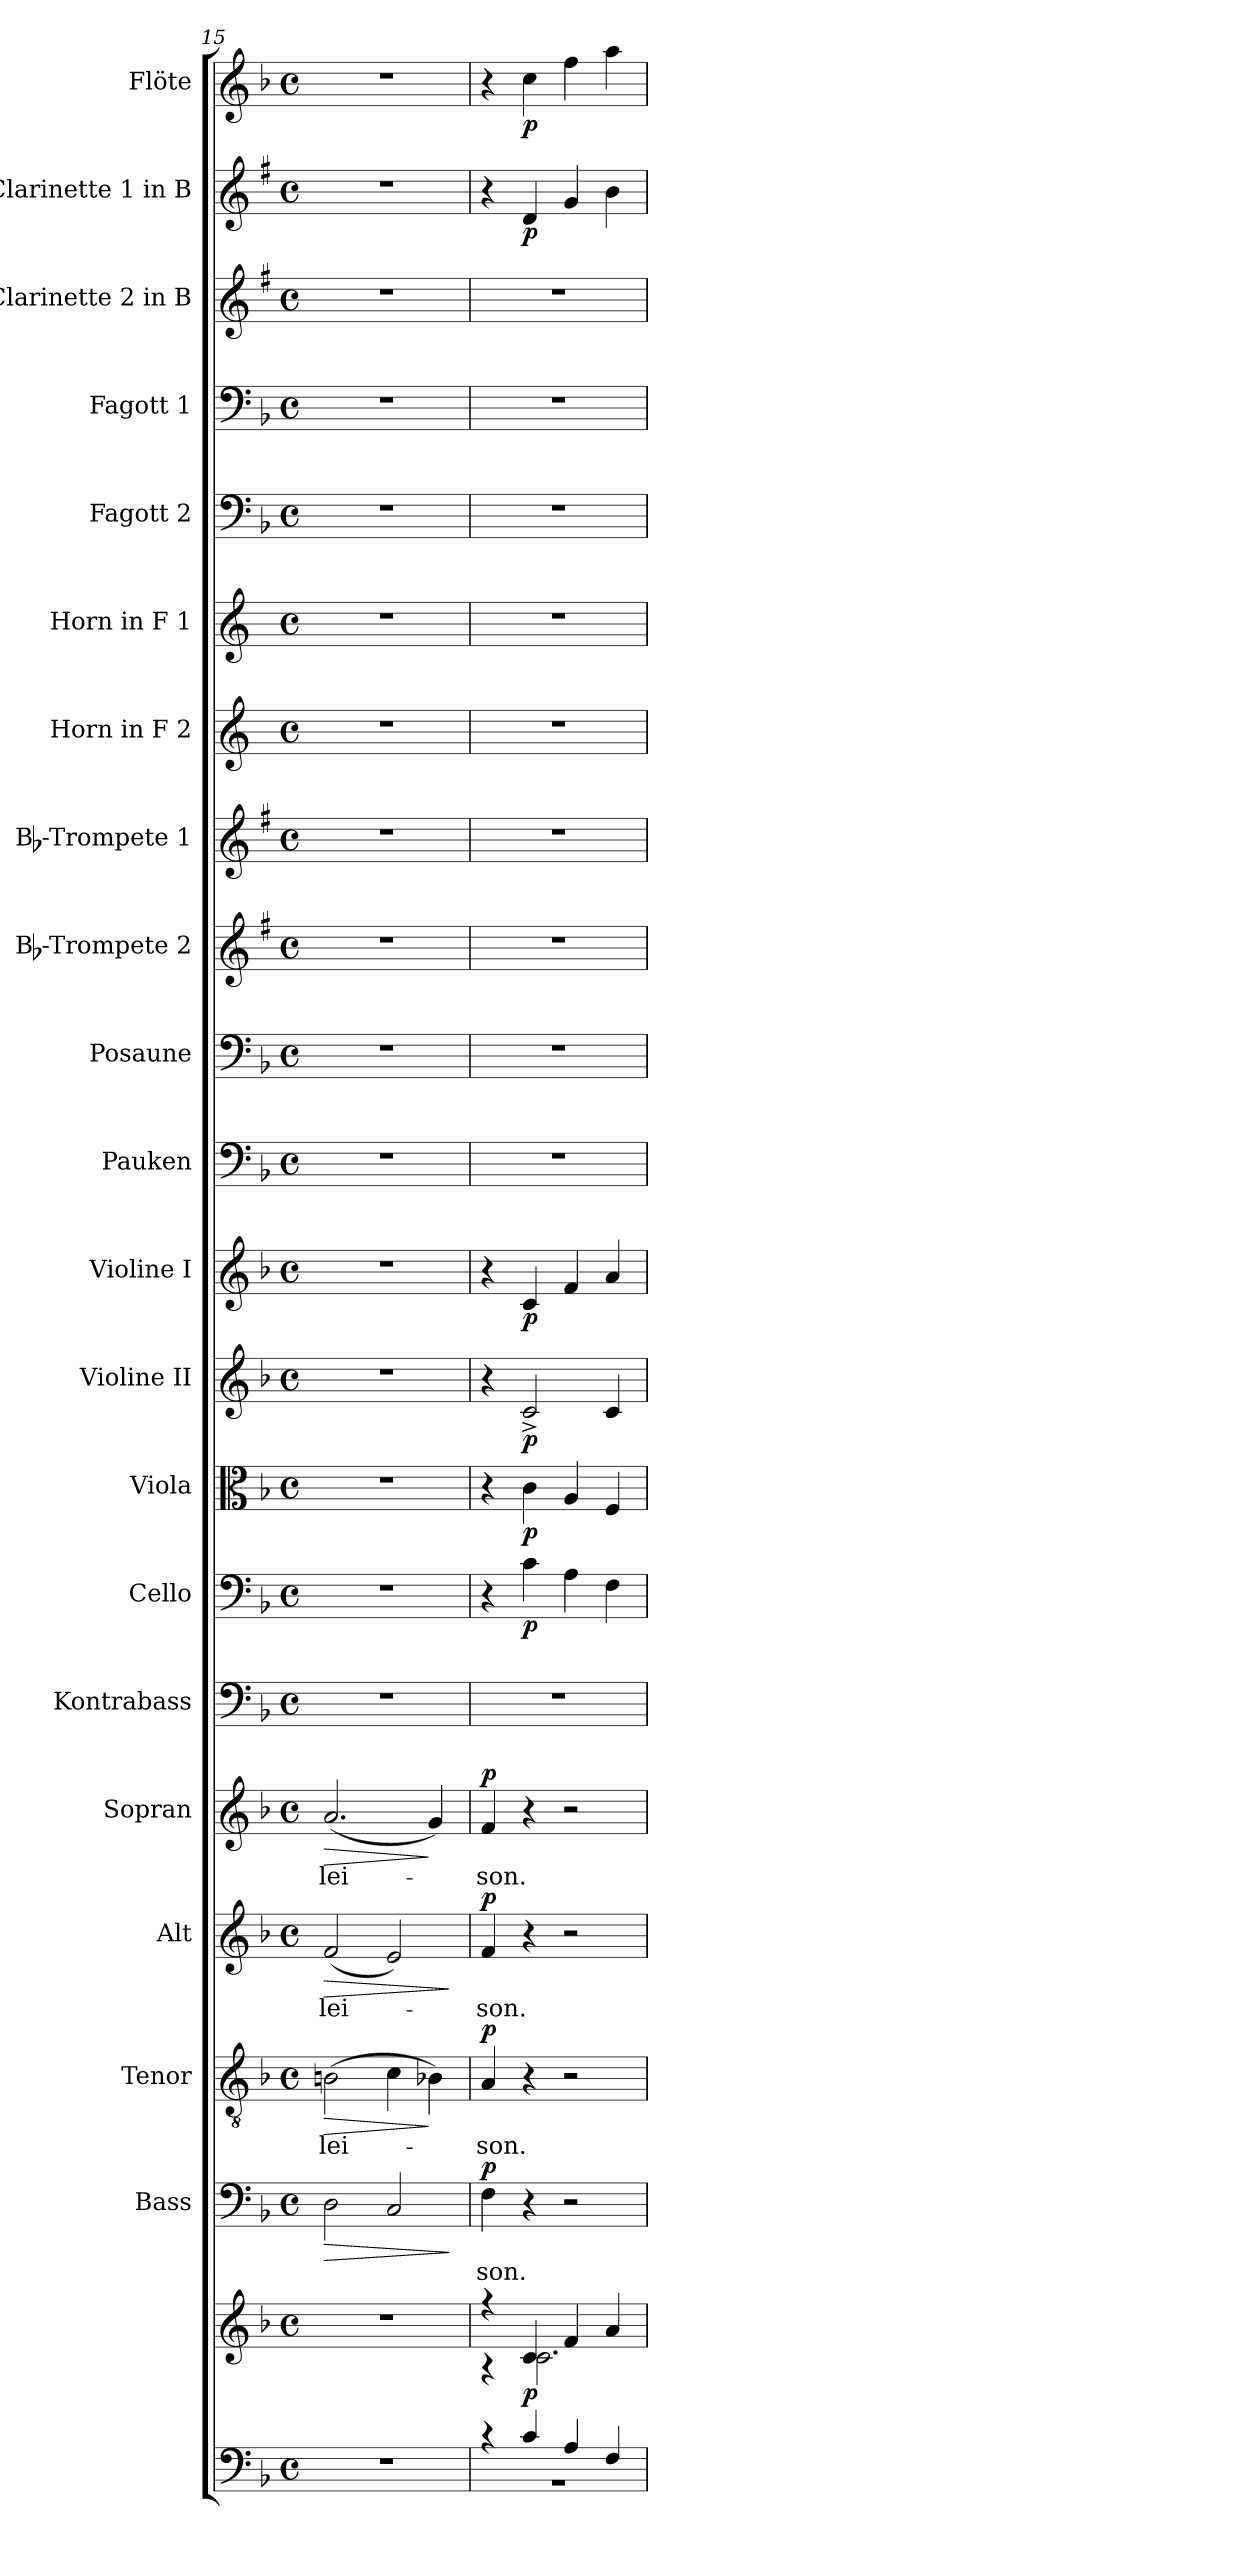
**kern	**kern	**dynam	**kern	**text	**dynam	**kern	**text	**dynam	**kern	**text	**dynam	**kern	**text	**dynam	**kern	**kern	**dynam	**kern	**dynam	**kern	**dynam	**kern	**dynam	**kern	**kern	**kern	**kern	**kern	**kern	**kern	**kern	**kern	**kern	**dynam	**kern	**dynam
*part21	*part21	*part21	*part20	*part20	*part20	*part19	*part19	*part19	*part18	*part18	*part18	*part17	*part17	*part17	*part16	*part15	*part15	*part14	*part14	*part13	*part13	*part12	*part12	*part11	*part10	*part9	*part8	*part7	*part6	*part5	*part4	*part3	*part2	*part2	*part1	*part1
*staff22	*staff21	*staff21/22	*staff20	*staff20	*staff20	*staff19	*staff19	*staff19	*staff18	*staff18	*staff18	*staff17	*staff17	*staff17	*staff16	*staff15	*staff15	*staff14	*staff14	*staff13	*staff13	*staff12	*staff12	*staff11	*staff10	*staff9	*staff8	*staff7	*staff6	*staff5	*staff4	*staff3	*staff2	*staff2	*staff1	*staff1
*	*	*	*I"Bass	*	*	*I"Tenor	*	*	*I"Alt	*	*	*I"Sopran	*	*	*I"Kontrabass	*I"Cello	*	*I"Viola	*	*I"Violine II	*	*I"Violine I	*	*I"Pauken	*I"Posaune	*I"Bb-Trompete 2	*I"Bb-Trompete 1	*I"Horn in F 2	*I"Horn in F 1	*I"Fagott 2	*I"Fagott 1	*I"Clarinette 2 in B	*I"Clarinette 1 in B	*	*I"Flöte	*
*	*	*	*I'B.	*	*	*I'T.	*	*	*I'A.	*	*	*I'S.	*	*	*I'Kb.	*	*	*I'Vla.	*	*I'Vl. II	*	*I'Vl. I	*	*I'Pk.	*I'Pos.	*I'Bb Trp. 2	*I'Bb Trp. 1	*	*	*I'Fg. 2	*I'Fg. 1	*I'Clar. 2	*I'Clar.1	*	*I'Fl.	*
*clefF4	*clefG2	*	*clefF4	*	*	*clefGv2	*	*	*clefG2	*	*	*clefG2	*	*	*clefF4	*clefF4	*	*clefC3	*	*clefG2	*	*clefG2	*	*clefF4	*clefF4	*clefG2	*clefG2	*clefG2	*clefG2	*clefF4	*clefF4	*clefG2	*clefG2	*	*clefG2	*
*	*	*	*	*	*	*	*	*	*	*	*	*	*	*	*ITrd7c12	*	*	*	*	*	*	*	*	*	*	*ITrd1c2	*ITrd1c2	*ITrd4c7	*ITrd4c7	*	*	*ITrd1c2	*ITrd1c2	*	*	*
*k[b-]	*k[b-]	*	*k[b-]	*	*	*k[b-]	*	*	*k[b-]	*	*	*k[b-]	*	*	*k[b-]	*k[b-]	*	*k[b-]	*	*k[b-]	*	*k[b-]	*	*k[b-]	*k[b-]	*k[b-]	*k[b-]	*k[b-]	*k[b-]	*k[b-]	*k[b-]	*k[b-]	*k[b-]	*	*k[b-]	*
*F:	*F:	*	*F:	*	*	*F:	*	*	*F:	*	*	*F:	*	*	*F:	*F:	*	*F:	*	*F:	*	*F:	*	*F:	*F:	*F:	*F:	*F:	*F:	*F:	*F:	*F:	*F:	*	*F:	*
*M4/4	*M4/4	*	*M4/4	*	*	*M4/4	*	*	*M4/4	*	*	*M4/4	*	*	*M4/4	*M4/4	*	*M4/4	*	*M4/4	*	*M4/4	*	*M4/4	*M4/4	*M4/4	*M4/4	*M4/4	*M4/4	*M4/4	*M4/4	*M4/4	*M4/4	*	*M4/4	*
*met(c)	*met(c)	*	*met(c)	*	*	*met(c)	*	*	*met(c)	*	*	*met(c)	*	*	*met(c)	*met(c)	*	*met(c)	*	*met(c)	*	*met(c)	*	*met(c)	*met(c)	*met(c)	*met(c)	*met(c)	*met(c)	*met(c)	*met(c)	*met(c)	*met(c)	*	*met(c)	*
=15	=15	=15	=15	=15	=15	=15	=15	=15	=15	=15	=15	=15	=15	=15	=15	=15	=15	=15	=15	=15	=15	=15	=15	=15	=15	=15	=15	=15	=15	=15	=15	=15	=15	=15	=15	=15
!	!	!	!	!	!LO:HP:b	!	!LO:LY:b	!LO:HP:b	!	!LO:LY:b	!LO:HP:b	!	!LO:LY:b	!LO:HP:b	!	!	!	!	!	!	!	!	!	!	!	!	!	!	!	!	!	!	!	!	!	!
1r	1r	.	2D\	.	>	(>2Bn\	-lei-	>	(<2f/	-lei-	>	(<2.a/	-lei-	>	1r	1r	.	1r	.	1r	.	1r	.	1r	1r	1r	1r	1r	1r	1r	1r	1r	1r	.	1r	.
.	.	.	2C/	.	.	4c\	.	.	2e/)	.	.	.	.	.	.	.	.	.	.	.	.	.	.	.	.	.	.	.	.	.	.	.	.	.	.	.
.	.	.	.	.	.	4B-X\)	.	]	.	.	.	4g/)	.	]	.	.	.	.	.	.	.	.	.	.	.	.	.	.	.	.	.	.	.	.	.	.
.	.	.	.	.	]	.	.	.	.	.	]	.	.	.	.	.	.	.	.	.	.	.	.	.	.	.	.	.	.	.	.	.	.	.	.	.
=16	=16	=16	=16	=16	=16	=16	=16	=16	=16	=16	=16	=16	=16	=16	=16	=16	=16	=16	=16	=16	=16	=16	=16	=16	=16	=16	=16	=16	=16	=16	=16	=16	=16	=16	=16	=16
*^	*^	*	*	*	*	*	*	*	*	*	*	*	*	*	*	*	*	*	*	*	*	*	*	*	*	*	*	*	*	*	*	*	*	*	*	*
!	!	!	!	!	!	!LO:LY:b	!LO:DY:a	!	!LO:LY:b	!LO:DY:a	!	!LO:LY:b	!LO:DY:a	!	!LO:LY:b	!LO:DY:a	!	!	!	!	!	!	!	!	!	!	!	!	!	!	!	!	!	!	!	!	!	!
4rc	1rBB	4r	4r	.	4F\	-son.	p	4A/	-son.	p	4f/	-son.	p	4f/	-son.	p	1r	4r	.	4r	.	4r	.	4r	.	1r	1r	1r	1r	1r	1r	1r	1r	1r	4r	.	4r	.
!	!	!	!	!LO:DY:b	!	!	!	!	!	!	!	!	!	!	!	!	!	!	!LO:DY:b	!	!LO:DY:b	!	!LO:DY:b	!	!LO:DY:b	!	!	!	!	!	!	!	!	!	!	!LO:DY:b	!	!LO:DY:b
4c/	.	4c/	2.c\	p	4r	.	.	4r	.	.	4r	.	.	4r	.	.	.	4c\	p	4c\	p	2c^</	p	4c/	p	.	.	.	.	.	.	.	.	.	4c/	p	4cc\	p
4A/	.	4f/	.	.	2r	.	.	2r	.	.	2r	.	.	2r	.	.	.	4A\	.	4A/	.	.	.	4f/	.	.	.	.	.	.	.	.	.	.	4f/	.	4ff\	.
4F/	.	4a/	.	.	.	.	.	.	.	.	.	.	.	.	.	.	.	4F\	.	4F/	.	4c/	.	4a/	.	.	.	.	.	.	.	.	.	.	4a\	.	4aa\	.
*v	*v	*	*	*	*	*	*	*	*	*	*	*	*	*	*	*	*	*	*	*	*	*	*	*	*	*	*	*	*	*	*	*	*	*	*	*	*	*
*	*v	*v	*	*	*	*	*	*	*	*	*	*	*	*	*	*	*	*	*	*	*	*	*	*	*	*	*	*	*	*	*	*	*	*	*	*	*
=	=	=	=	=	=	=	=	=	=	=	=	=	=	=	=	=	=	=	=	=	=	=	=	=	=	=	=	=	=	=	=	=	=	=	=	=
*-	*-	*-	*-	*-	*-	*-	*-	*-	*-	*-	*-	*-	*-	*-	*-	*-	*-	*-	*-	*-	*-	*-	*-	*-	*-	*-	*-	*-	*-	*-	*-	*-	*-	*-	*-	*-
